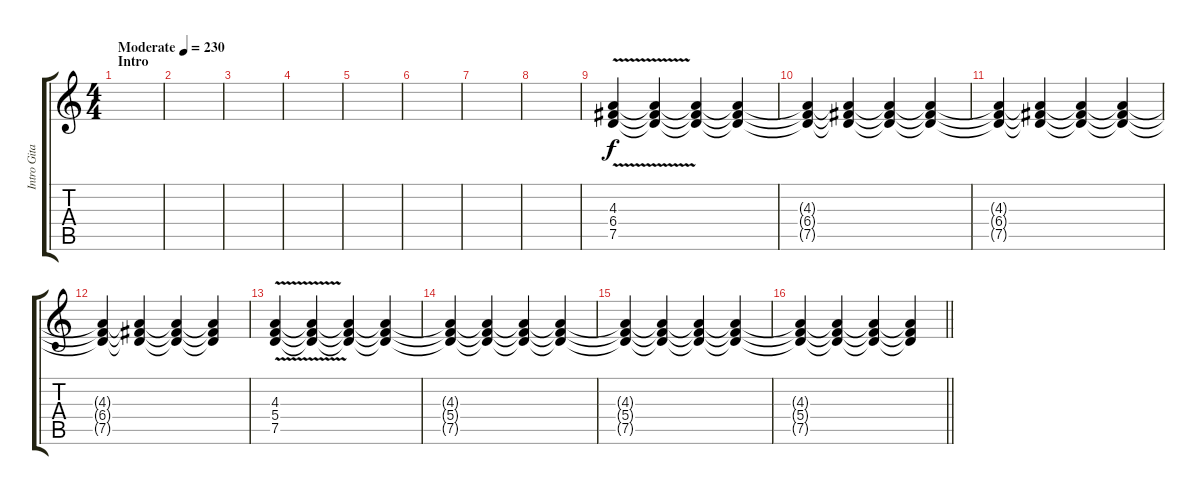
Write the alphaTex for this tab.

\track ("Intro Gitarre" "Intro Gita") {instrument electricguitarclean}
\staff {score tabs}
\tuning (D4 A3 F3 C3 G2 D2) {hide}
\ts (4 4)
\section ("" "Intro")
\tempo (230 "Moderate")
\clef g2
\ks c
|
|
|
|
|
|
|
|
(4.3 6.4{v} 7.5).4 (4.3{t} 6.4{t} 7.5{t}).4 (4.3{t} 6.4{t} 7.5{t}).4 (4.3{t} 6.4{t} 7.5{t}).4 |
(4.3{t} 6.4{t} 7.5{t}).4 (4.3{t} 6.4{t} 7.5{t}).4 (4.3{t} 6.4{t} 7.5{t}).4 (4.3{t} 6.4{t} 7.5{t}).4 |
(4.3{t} 6.4{t} 7.5{t}).4 (4.3{t} 6.4{t} 7.5{t}).4 (4.3{t} 6.4{t} 7.5{t}).4 (4.3{t} 6.4{t} 7.5{t}).4 |
(4.3{t} 6.4{t} 7.5{t}).4 (4.3{t} 6.4{t} 7.5{t}).4 (4.3{t} 6.4{t} 7.5{t}).4 (4.3{t} 6.4{t} 7.5{t}).4 |
(4.3 5.4{v} 7.5).4 (4.3{t} 5.4{t} 7.5{t}).4 (4.3{t} 5.4{t} 7.5{t}).4 (4.3{t} 5.4{t} 7.5{t}).4 |
(4.3{t} 5.4{t} 7.5{t}).4 (4.3{t} 5.4{t} 7.5{t}).4 (4.3{t} 5.4{t} 7.5{t}).4 (4.3{t} 5.4{t} 7.5{t}).4 |
(4.3{t} 5.4{t} 7.5{t}).4 (4.3{t} 5.4{t} 7.5{t}).4 (4.3{t} 5.4{t} 7.5{t}).4 (4.3{t} 5.4{t} 7.5{t}).4 |
\barLineRight lightlight
(4.3{t} 5.4{t} 7.5{t}).4 (4.3{t} 5.4{t} 7.5{t}).4 (4.3{t} 5.4{t} 7.5{t}).4 (4.3{t} 5.4{t} 7.5{t}).4
